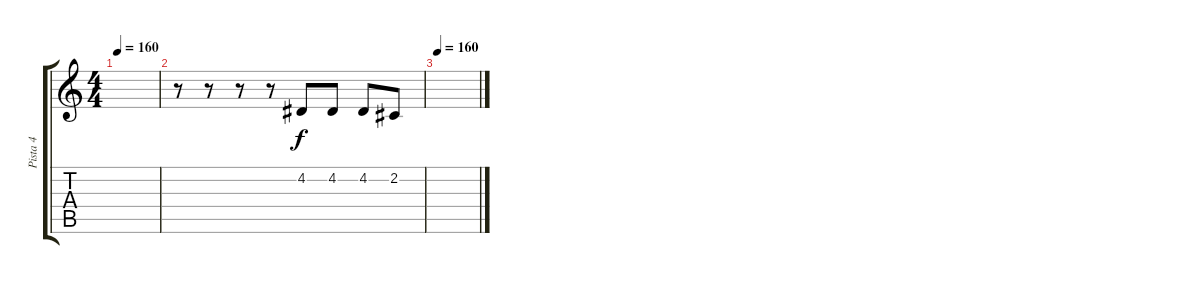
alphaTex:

\track ("Pista 4" "Pista 4") {instrument sopranosax}
\staff {score tabs}
\tuning (E4 B3 G3 D3 A2 E2) {hide}
\ts (4 4)
\tempo 160
\clef g2
\ks c
|
r.8 r.8 r.8 r.8 4.2.8 4.2.8 4.2.8 2.2.8 |
\tempo 160
